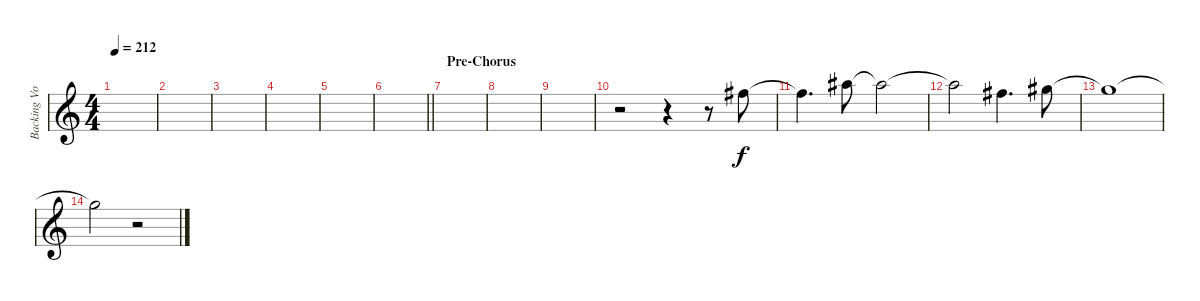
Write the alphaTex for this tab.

\track ("Backing Vocals" "Backing Vo") {instrument distortionguitar}
\staff {score}
\tuning (Eb4 Bb3 Gb3 Db3 Ab2 Eb2) {hide}
\ts (4 4)
\tempo 212
\clef g2
\ks c
|
|
|
|
|
\barLineRight lightlight
|
\section ("" "Pre-Chorus")
|
|
|
r.2 r.4 r.8 3.1.8 |
3.1{t}.4{d} 7.1.8 7.1{t}.2 |
7.1{t}.2 3.1.4{d} 5.1.8 |
5.1{t}.1 |
5.1{t}.2 r.2
